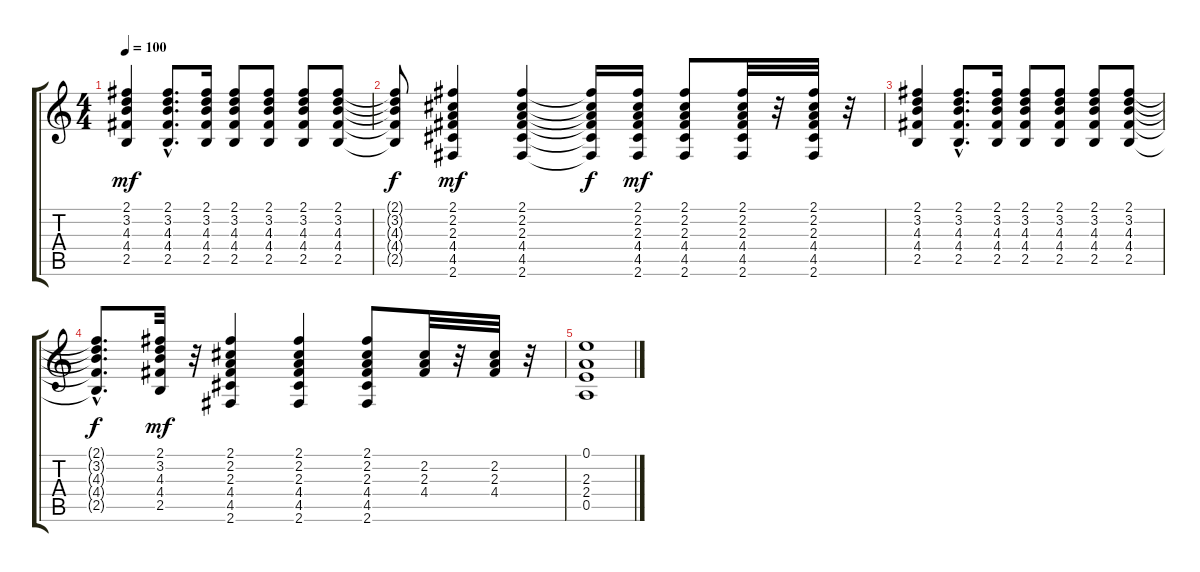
\track "" {instrument distortionguitar}
\staff {score tabs}
\tuning (E4 B3 G3 D3 A2 E2) {hide}
\ts (4 4)
\tempo 100
\clef g2
\ks c
(2.1 3.2 4.3 4.4 2.5).4{dy mf} (2.1{hac} 3.2{hac} 4.3{hac} 4.4{hac} 2.5{hac}).8{d} (2.1 3.2 4.3 4.4 2.5).16 (2.1 3.2 4.3 4.4 2.5).8 (2.1 3.2 4.3 4.4 2.5).8 (2.1 3.2 4.3 4.4 2.5).8 (2.1 3.2 4.3 4.4 2.5).8 |
(2.1{t} 3.2{t} 4.3{t} 4.4{t} 2.5{t}).8{dy f} (2.1 2.2 2.3 4.4 4.5 2.6).4{dy mf} (2.1 2.2 2.3 4.4 4.5 2.6).4 (2.1{t} 2.2{t} 2.3{t} 4.4{t} 4.5{t} 2.6{t}).16{dy f} (2.1 2.2 2.3 4.4 4.5 2.6).16{dy mf} (2.1 2.2 2.3 4.4 4.5 2.6).8 (2.1 2.2 2.3 4.4 4.5 2.6).32 r.32 (2.1 2.2 2.3 4.4 4.5 2.6).32 r.32 |
(2.1 3.2 4.3 4.4 2.5).4 (2.1{hac} 3.2{hac} 4.3{hac} 4.4{hac} 2.5{hac}).8{d} (2.1 3.2 4.3 4.4 2.5).16 (2.1 3.2 4.3 4.4 2.5).8 (2.1 3.2 4.3 4.4 2.5).8 (2.1 3.2 4.3 4.4 2.5).8 (2.1 3.2 4.3 4.4 2.5).8 |
(2.1{hac t} 3.2{hac t} 4.3{hac t} 4.4{hac t} 2.5{hac t}).8{d dy f} (2.1 3.2 4.3 4.4 2.5).32{dy mf} r.32 (2.1 2.2 2.3 4.4 4.5 2.6).4 (2.1 2.2 2.3 4.4 4.5 2.6).4 (2.1 2.2 2.3 4.4 4.5 2.6).8 (2.2 2.3 4.4).32 r.32 (2.2 2.3 4.4).32 r.32 |
(0.1 2.3 2.4 0.5).1
